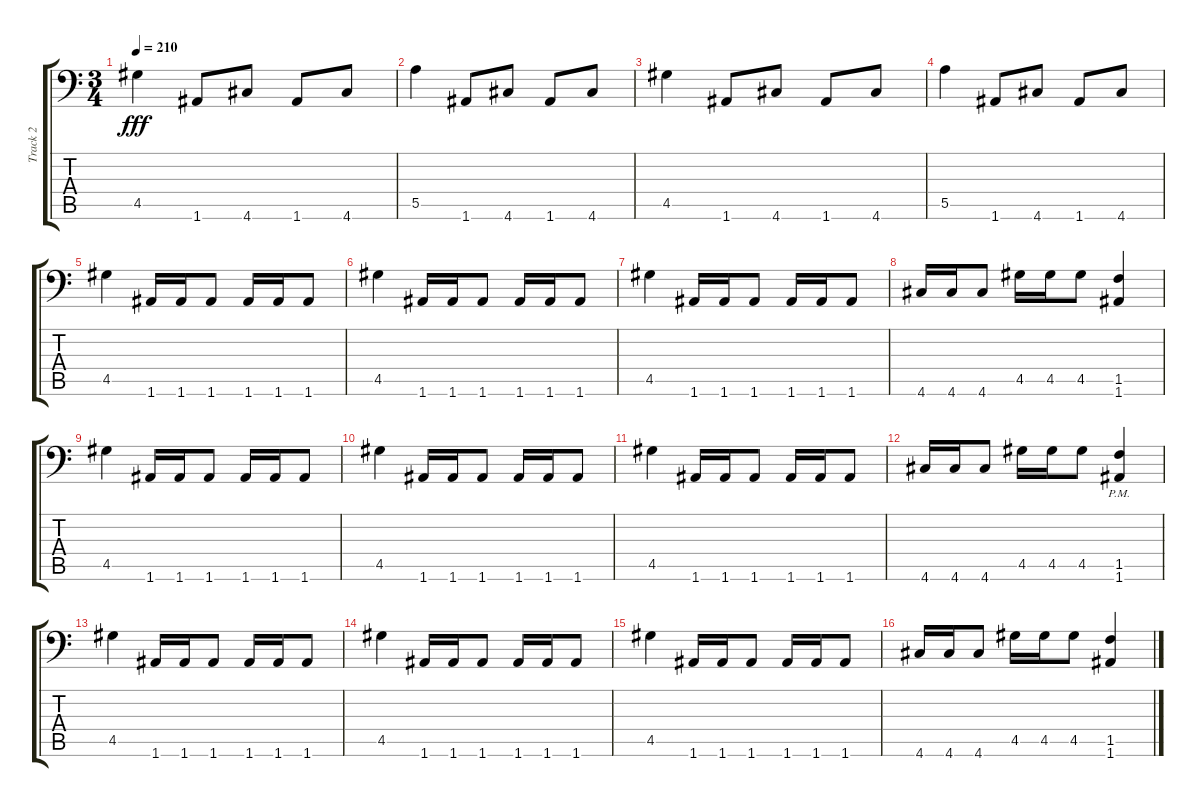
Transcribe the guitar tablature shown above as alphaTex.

\track ("Track 2" "Track 2") {instrument distortionguitar}
\staff {score tabs}
\tuning (B3 Gb3 D3 A2 E2 A1) {hide}
\ts (3 4)
\tempo 210
\clef f4
\ks c
4.5.4{dy fff} 1.6.8 4.6.8 1.6.8 4.6.8 |
5.5.4 1.6.8 4.6.8 1.6.8 4.6.8 |
4.5.4 1.6.8 4.6.8 1.6.8 4.6.8 |
5.5.4 1.6.8 4.6.8 1.6.8 4.6.8 |
4.5.4 1.6.16 1.6.16 1.6.8 1.6.16 1.6.16 1.6.8 |
4.5.4 1.6.16 1.6.16 1.6.8 1.6.16 1.6.16 1.6.8 |
4.5.4 1.6.16 1.6.16 1.6.8 1.6.16 1.6.16 1.6.8 |
4.6.16 4.6.16 4.6.8 4.5.16 4.5.16 4.5.8 (1.5 1.6).4 |
4.5.4 1.6.16 1.6.16 1.6.8 1.6.16 1.6.16 1.6.8 |
4.5.4 1.6.16 1.6.16 1.6.8 1.6.16 1.6.16 1.6.8 |
4.5.4 1.6.16 1.6.16 1.6.8 1.6.16 1.6.16 1.6.8 |
4.6.16 4.6.16 4.6.8 4.5.16 4.5.16 4.5.8 (1.5{pm} 1.6{pm}).4 |
4.5.4 1.6.16 1.6.16 1.6.8 1.6.16 1.6.16 1.6.8 |
4.5.4 1.6.16 1.6.16 1.6.8 1.6.16 1.6.16 1.6.8 |
4.5.4 1.6.16 1.6.16 1.6.8 1.6.16 1.6.16 1.6.8 |
4.6.16 4.6.16 4.6.8 4.5.16 4.5.16 4.5.8 (1.5 1.6).4
